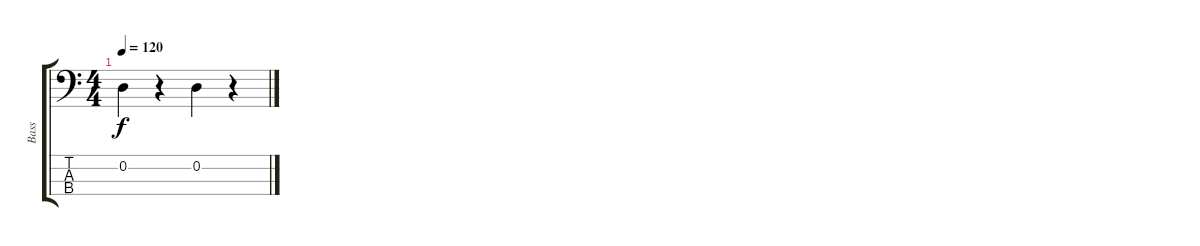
\track ("Bass" "Bass") {instrument electricbassfinger}
\staff {score tabs}
\tuning (G2 D2 A1 E1) {hide}
\ts (4 4)
\tempo 120
\clef f4
\ks c
0.2.4{dy f} r.4 0.2.4 r.4
